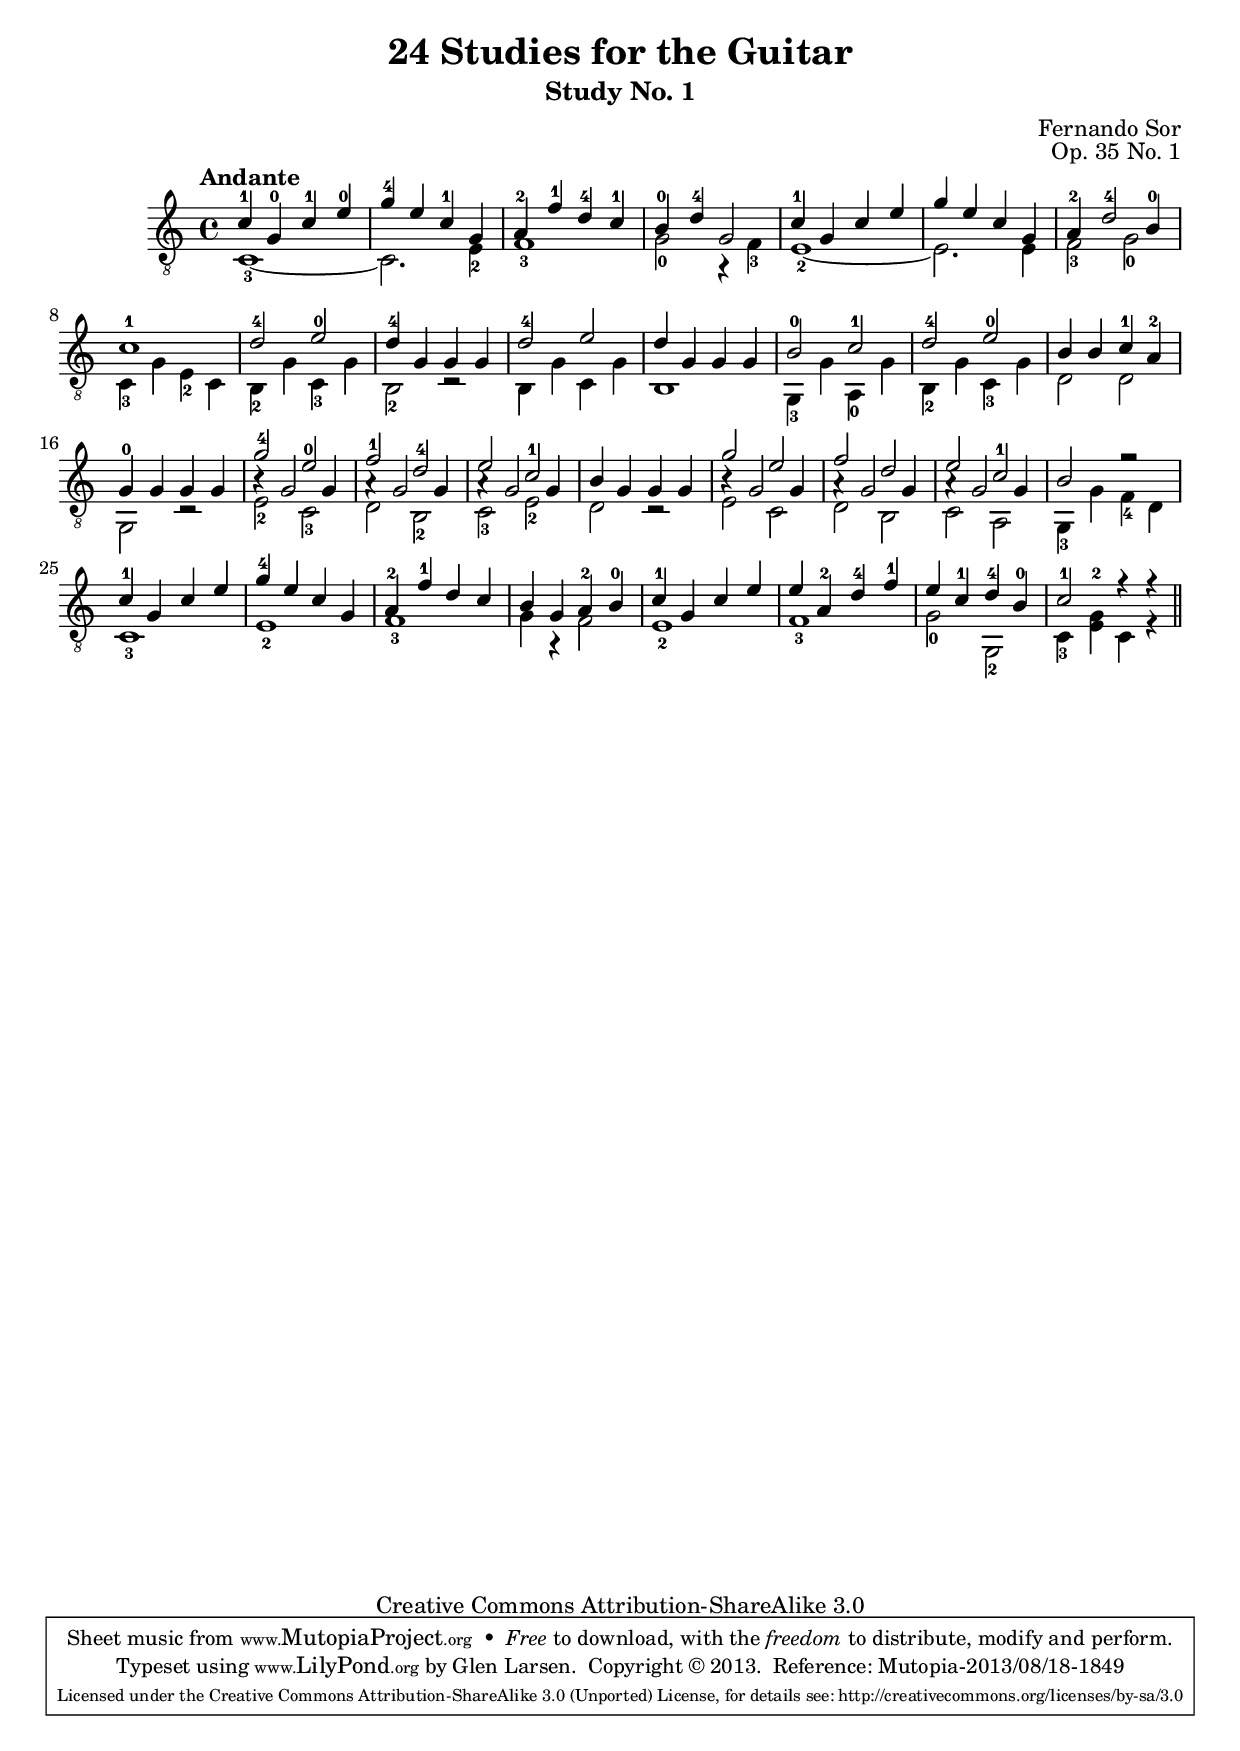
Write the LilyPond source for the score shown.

\version "2.16.1"
\header {
  title = "24 Studies for the Guitar"
  subtitle = "Study No. 1"
  composer = "Fernando Sor"
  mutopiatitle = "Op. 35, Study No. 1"
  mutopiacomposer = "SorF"
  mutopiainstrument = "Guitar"
  opus = "Op. 35 No. 1"
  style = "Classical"
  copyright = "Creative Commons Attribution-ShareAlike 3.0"
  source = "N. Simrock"
  % From Boije 481 & 482, enscribed "Bonn Chez N. Simrock"
  date = "1828"
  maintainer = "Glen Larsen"
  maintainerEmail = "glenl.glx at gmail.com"

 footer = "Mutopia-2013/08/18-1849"
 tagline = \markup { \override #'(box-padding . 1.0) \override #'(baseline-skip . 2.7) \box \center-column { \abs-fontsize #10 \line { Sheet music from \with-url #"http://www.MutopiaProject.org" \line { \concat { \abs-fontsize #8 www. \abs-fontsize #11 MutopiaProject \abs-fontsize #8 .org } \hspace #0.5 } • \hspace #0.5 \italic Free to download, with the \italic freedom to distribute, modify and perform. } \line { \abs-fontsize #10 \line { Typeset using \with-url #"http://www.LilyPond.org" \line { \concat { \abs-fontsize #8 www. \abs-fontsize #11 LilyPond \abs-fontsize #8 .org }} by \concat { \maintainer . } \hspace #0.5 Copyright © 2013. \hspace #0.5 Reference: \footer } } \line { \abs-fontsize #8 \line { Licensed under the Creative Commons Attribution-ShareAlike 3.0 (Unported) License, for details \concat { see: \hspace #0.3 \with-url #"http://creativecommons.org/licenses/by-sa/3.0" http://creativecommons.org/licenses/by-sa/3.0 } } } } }
}

global = {
  \time 4/4
}

upperVoice = \relative c' {
  \voiceOne
  \slurDown
  \tempo "Andante"
  c4-1 g-0 c-1 e-0 |
  g4-4 e c-1 g |
  a4-2 f'-1 d-4 c-1 |
  b4-0 d-4 g,2 |
  c4-1 g c e |
  g4 e c g |
  a4-2 d2-4 b4-0 |
  c1-1 |
  d2-4 e-0 |
  d4-4 g, g g |
  d'2-4 e |
  d4 g, g g |
  b2-0 c-1 |
  d2-4 e-0 |
  b4 b c-1 a-2 |

  g4-0 g g g |
  g'2-4 e-0 |
  f2-1 d-4 |
  e2 c-1 |
  b4 g g g |
  g'2 e |
  f2 d |
  e2 c-1 |
  b2 r |

  c4-1 g c e |
  g4-4 e c g |
  a4-2 f'-1 d c |
  b4 g a-2 b-0 |
  c4-1 g c e |
  e4 a,-2 d-4 f-1 |
  e4 c-1 d-4 b-0 |
  c2-1 r4 r \bar "||"
}

lowerVoice = \relative c {
  \voiceTwo
  c1-3~ |
  c2. e4-2 |
  f1-3 |
  g2-0 r4 f4-3 |
  e1-2~ |

  e2. e4 |
  f2-3 g-0 |
  c,4-3 g' e-2 c |
  b-2 g' c,-3 g' |
  b,2-2 r |
  b4 g' c, g' |

  b,1 |
  g4-3 g' a,-0 g' |
  b,4-2 g' c,-3 g' |
  d2 d |
  g,2 r |
  e'2-2 c-3 |

  d2 b-2 |
  c2-3 e-2 |
  d2 r |
  e2 c |
  d2 b |

  c2 a |
  g4-3 g' f-4 d |
  c1-3 |
  e1-2 |
  f1-3 |

  g4 r f2 |
  e1-2 |
  f1-3 |
  g2-0 g,-2 |
  c4-3 <e-2 g>4 c r
}

middleVoice = \relative c' {
  s1*16
  b4\rest g2 g4 |
  a4\rest g2 g4 |
  a4\rest g2 g4 |
  s1 |
  b4\rest g2 g4 |
  a4\rest g2 g4 |
  a4\rest g2 g4 |
  s1*5
}


\score {
  <<
    \new Staff = "Guitar"
    <<
      \set Staff.midiInstrument = #"acoustic guitar (nylon)"
      \clef "treble_8"
      \global
      \context Voice = "upperVoice" \upperVoice
      \context Voice = "lowerVoice" \lowerVoice
      \context Voice = "middleVoice" \middleVoice
    >>
%{
    \new TabStaff = "Guitar tabs"
    <<
      \clef "moderntab"
      \global
      \context TabVoice = "upperVoice" \upperVoice
      \context TabVoice = "lowerVoice" \lowerVoice
      \context TabVoice = "middleVoice" \middleVoice
    >>
%}
  >>
  \layout { }
  \midi {
    \tempo 4 = 180
  }
}
